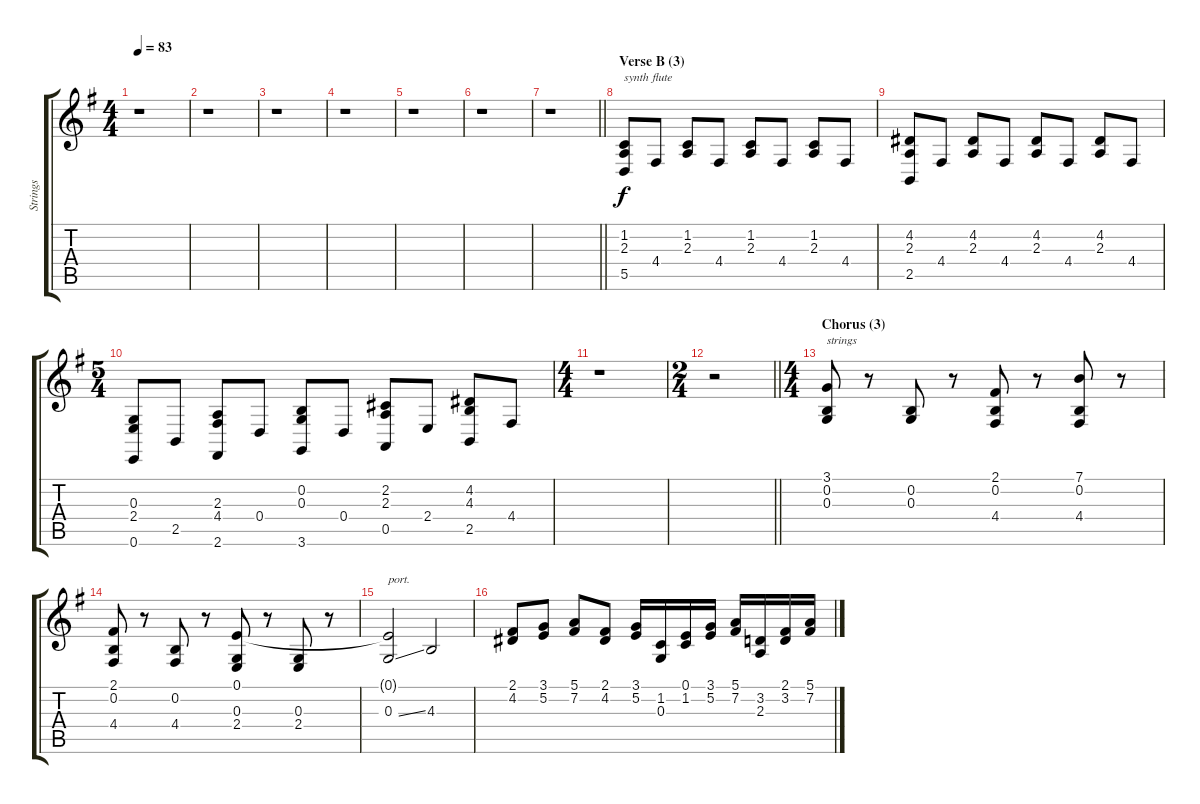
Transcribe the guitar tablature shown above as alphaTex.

\track ("Strings" "Strings") {instrument stringensemble1}
\staff {score tabs}
\tuning (E4 B3 G3 D3 A2 E2) {hide}
\ts (4 4)
\tempo 83
\clef g2
\ks eminor
r.1{dy f} |
r.1 |
r.1 |
r.1 |
r.1 |
r.1 |
\barLineRight lightlight
r.1 |
\section ("" "Verse B (3)")
(1.2 2.3 5.5).8{txt "synth flute" instrument flute} 4.4.8 (1.2 2.3).8 4.4.8 (1.2 2.3).8 4.4.8 (1.2 2.3).8 4.4.8 |
(4.2 2.3 2.5).8 4.4.8 (4.2 2.3).8 4.4.8 (4.2 2.3).8 4.4.8 (4.2 2.3).8 4.4.8 |
\ts (5 4)
(0.3 2.4 0.6).8 2.5.8 (2.3 4.4 2.6).8 0.4.8 (0.2 0.3 3.6).8 0.4.8 (2.2 2.3 0.5).8 2.4.8 (4.2 4.3 2.5).8 4.4.8 |
\ts (4 4)
r.1 |
\ts (2 4)
\barLineRight lightlight
r.2 |
\ts (4 4)
\section ("" "Chorus (3)")
(3.1 0.2 0.3).8{txt "strings" instrument stringensemble1} r.8 (0.2 0.3).8 r.8 (2.1 0.2 4.4).8 r.8 (7.1 0.2 4.4).8 r.8 |
(2.1 0.2 4.4).8 r.8 (0.2 4.4).8 r.8 (0.1 0.3 2.4).8 r.8 (0.3 2.4).8 r.8 |
(0.1{t} 0.3{ss}).2{txt "port."} 4.3.2 |
(2.1 4.2).8 (3.1 5.2).8 (5.1 7.2).8 (2.1 4.2).8 (3.1 5.2).16 (1.2 0.3).16 (0.1 1.2).16 (3.1 5.2).16 (5.1 7.2).16 (3.2 2.3).16 (2.1 3.2).16 (5.1 7.2).16
